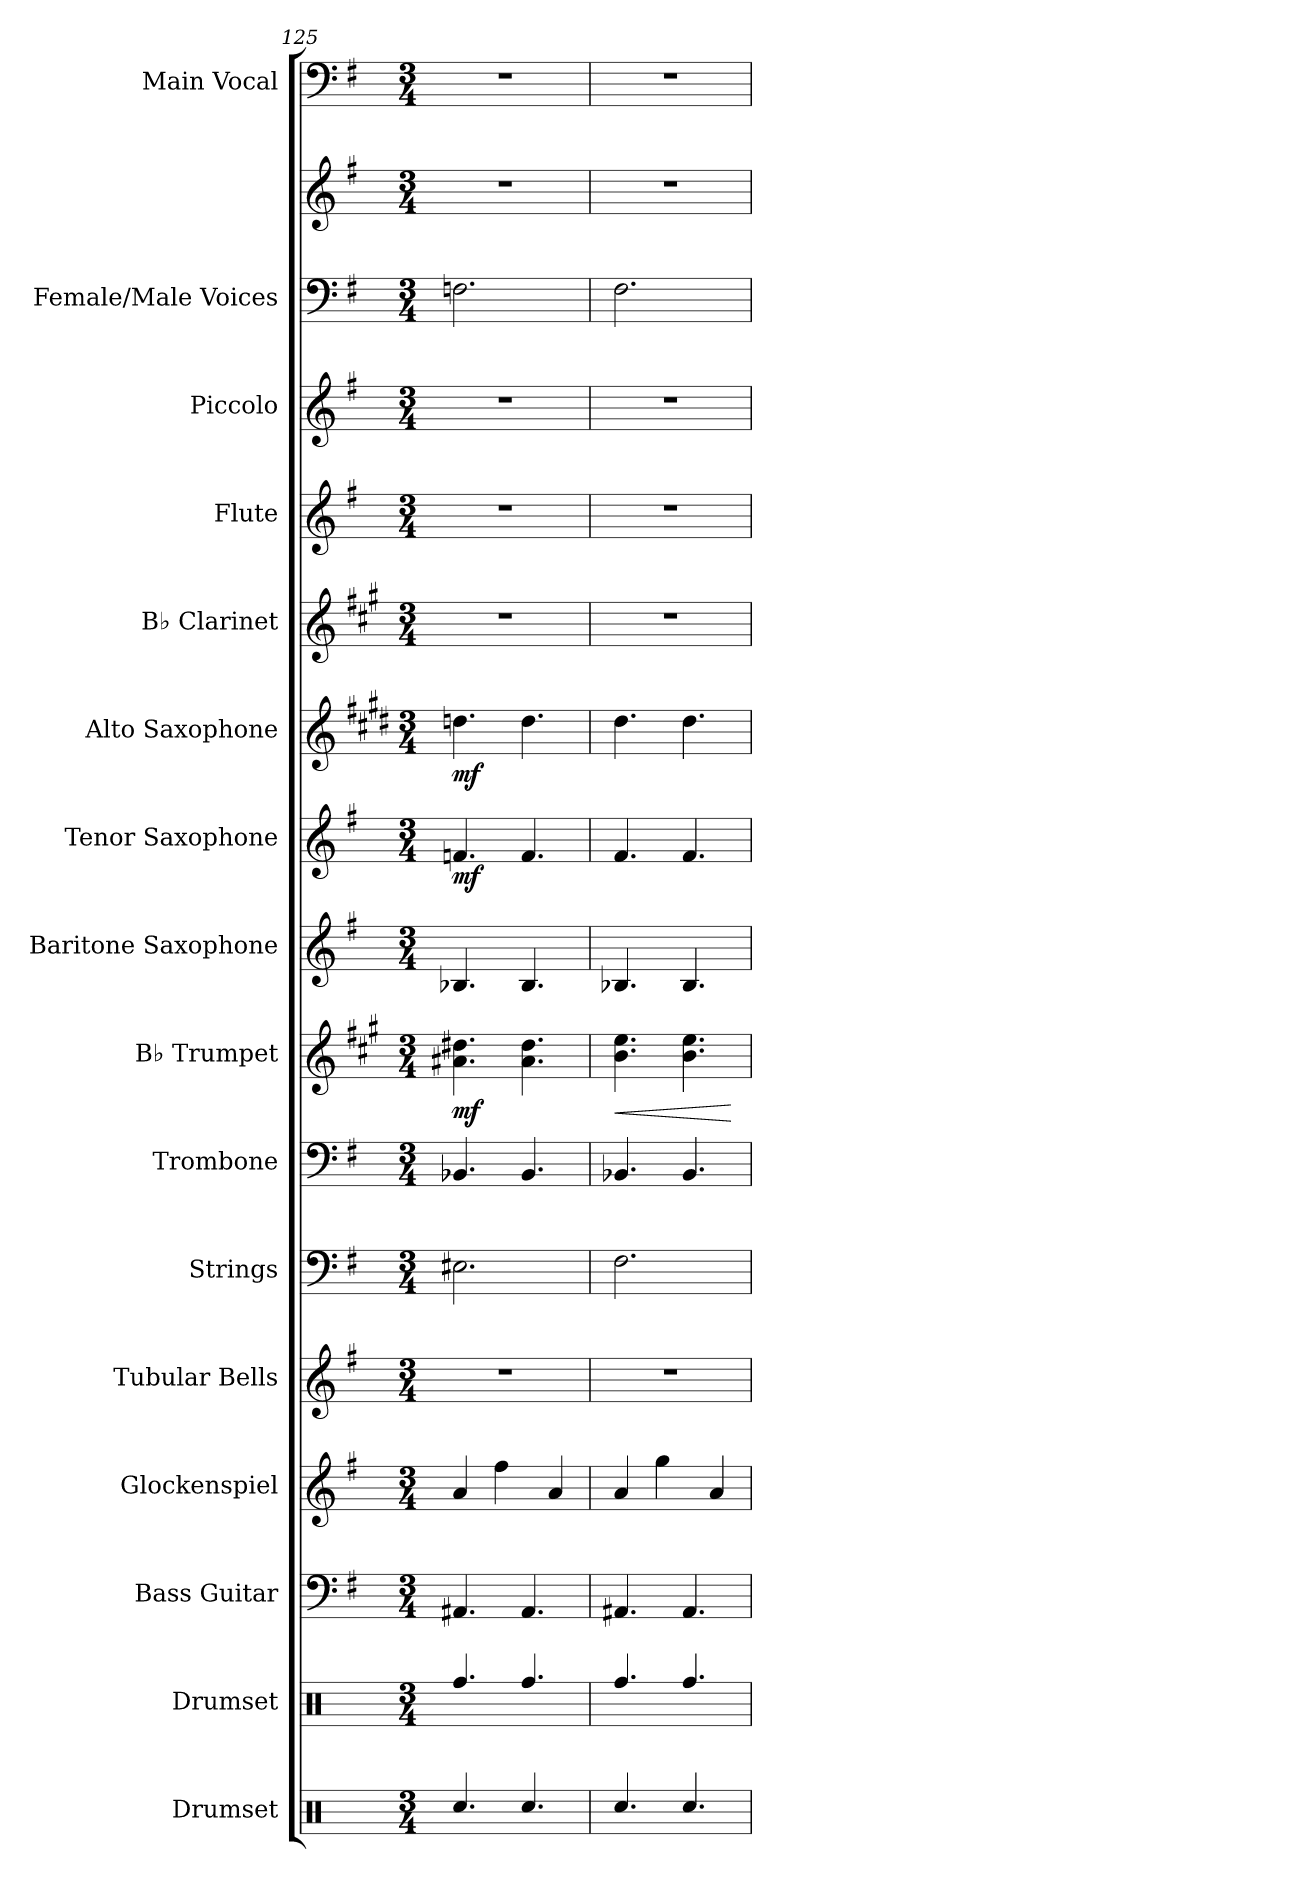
**kern	**kern	**kern	**kern	**kern	**kern	**kern	**kern	**dynam	**kern	**kern	**dynam	**kern	**dynam	**kern	**kern	**kern	**kern	**kern	**kern
*part16	*part15	*part14	*part13	*part12	*part11	*part10	*part9	*part9	*part8	*part7	*part7	*part6	*part6	*part5	*part4	*part3	*part2	*part2	*part1
*staff17	*staff16	*staff15	*staff14	*staff13	*staff12	*staff11	*staff10	*staff10	*staff9	*staff8	*staff8	*staff7	*staff7	*staff6	*staff5	*staff4	*staff3	*staff2	*staff1
*I"Drumset	*I"Drumset	*I"Bass Guitar	*I"Glockenspiel	*I"Tubular Bells	*I"Strings	*I"Trombone	*I"B♭ Trumpet	*	*I"Baritone Saxophone	*I"Tenor Saxophone	*	*I"Alto Saxophone	*	*I"B♭ Clarinet	*I"Flute	*I"Piccolo	*I"Female/Male Voices	*	*I"Main Vocal
*I'Drs.	*I'Drs.	*I'B. Guit.	*I'Glk.	*I'Tu. Be.	*I'St.	*I'Tbn.	*I'B♭ Tpt.	*	*I'Bar. Sax.	*I'T. Sax.	*	*I'A. Sax.	*	*I'B♭ Cl.	*I'Fl.	*I'Picc.	*I'Voices	*	*I'Main Vcl.
*clefX	*clefX	*clefF4	*clefG2	*clefG2	*clefF4	*clefF4	*clefG2	*	*clefG2	*clefG2	*	*clefG2	*	*clefG2	*clefG2	*clefG2	*clefF4	*clefG2	*clefF4
*	*	*ITrd7c12	*ITrd-14c-24	*	*	*	*ITrd1c2	*	*ITrd12c21	*ITrd8c14	*	*ITrd5c9	*	*ITrd1c2	*	*ITrd-7c-12	*	*	*
*k[]	*k[]	*k[f#]	*k[f#]	*k[f#]	*k[f#]	*k[f#]	*k[f#]	*	*k[f#]	*k[f#]	*	*k[f#]	*	*k[f#]	*k[f#]	*k[f#]	*k[f#]	*k[f#]	*k[f#]
*M3/4	*M3/4	*M3/4	*M3/4	*M3/4	*M3/4	*M3/4	*M3/4	*	*M3/4	*M3/4	*	*M3/4	*	*M3/4	*M3/4	*M3/4	*M3/4	*M3/4	*M3/4
=125	=125	=125	=125	=125	=125	=125	=125	=125	=125	=125	=125	=125	=125	=125	=125	=125	=125	=125	=125
!	!	!	!	!	!	!	!	!LO:DY:b	!	!	!LO:DY:b	!	!LO:DY:b	!	!	!	!	!	!
4.Rcc/	4.Rff/	4.AAA#X/	4aaa/	2.r	2.E#X\	4.BB-X/	4.g#X\ 4.cc#X\	mf	4.BB-X/	4.Fn/	mf	4.fn\	mf	2.r	2.r	2.r	2.Fn\	2.r	2.r
.	.	.	4ffff#\	.	.	.	.	.	.	.	.	.	.	.	.	.	.	.	.
4.Rcc/	4.Rff/	4.AAA#/	.	.	.	4.BB-/	4.g#\ 4.cc#\	.	4.BB-/	4.F/	.	4.f\	.	.	.	.	.	.	.
.	.	.	4aaa/	.	.	.	.	.	.	.	.	.	.	.	.	.	.	.	.
=126	=126	=126	=126	=126	=126	=126	=126	=126	=126	=126	=126	=126	=126	=126	=126	=126	=126	=126	=126
!	!	!	!	!	!	!	!	!LO:HP:b	!	!	!	!	!	!	!	!	!	!	!
4.Rcc/	4.Rff/	4.AAA#X/	4aaa/	2.r	2.F#\	4.BB-X/	4.a\ 4.dd\	<	4.BB-X/	4.F#/	.	4.f#\	.	2.r	2.r	2.r	2.F#\	2.r	2.r
.	.	.	4gggg\	.	.	.	.	.	.	.	.	.	.	.	.	.	.	.	.
4.Rcc/	4.Rff/	4.AAA#/	.	.	.	4.BB-/	4.a\ 4.dd\	.	4.BB-/	4.F#/	.	4.f#\	.	.	.	.	.	.	.
.	.	.	4aaa/	.	.	.	.	.	.	.	.	.	.	.	.	.	.	.	.
.	.	.	.	.	.	.	.	[	.	.	.	.	.	.	.	.	.	.	.
=	=	=	=	=	=	=	=	=	=	=	=	=	=	=	=	=	=	=	=
*-	*-	*-	*-	*-	*-	*-	*-	*-	*-	*-	*-	*-	*-	*-	*-	*-	*-	*-	*-
